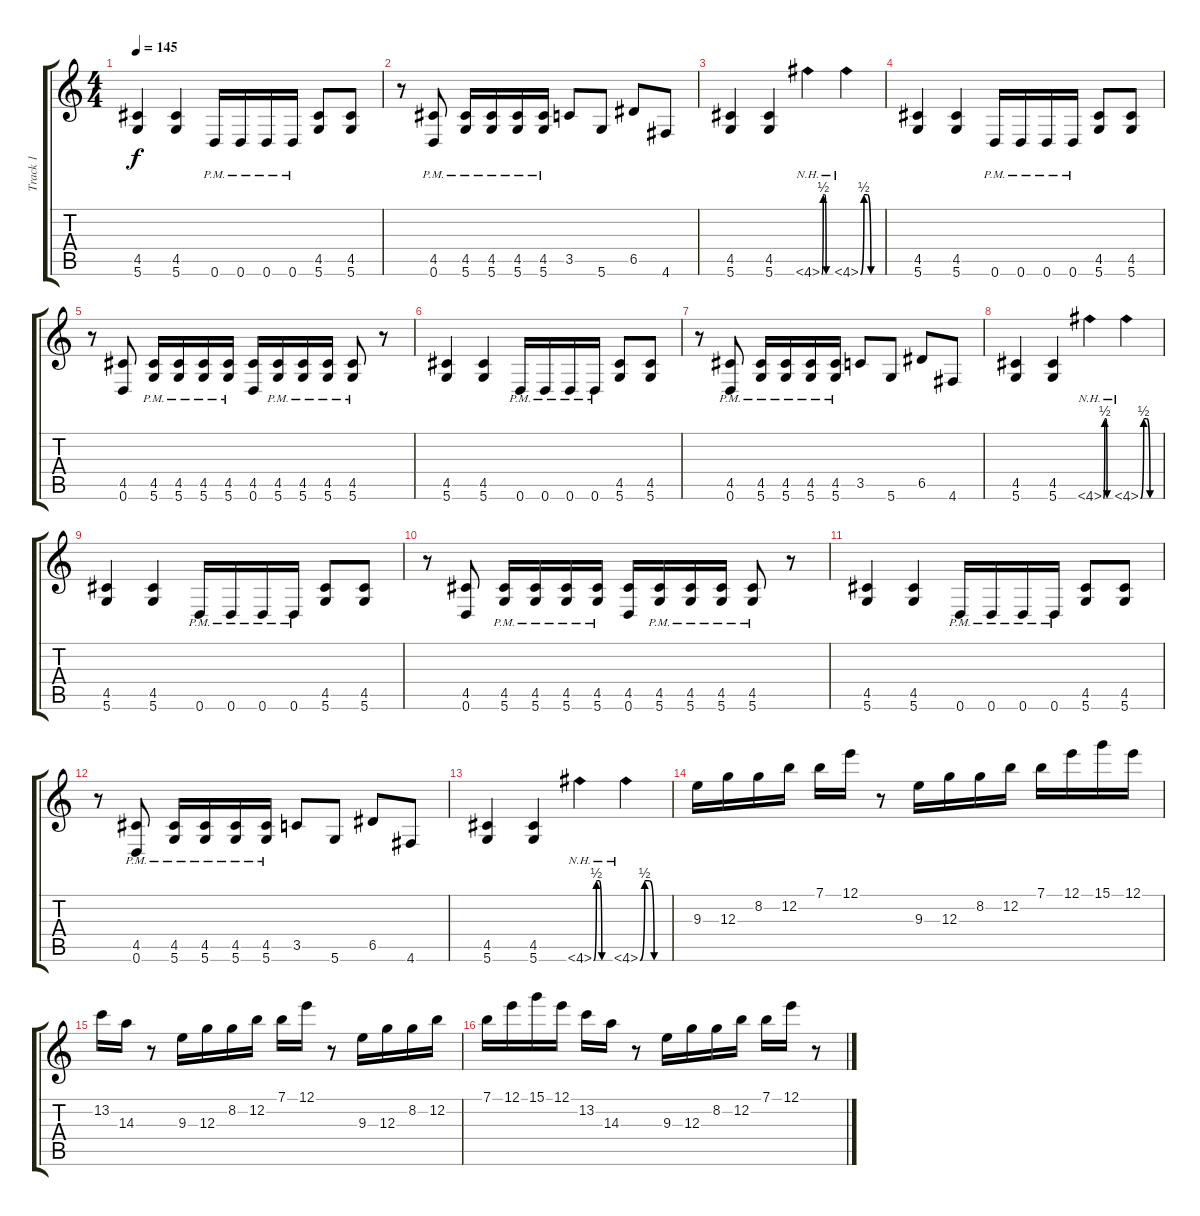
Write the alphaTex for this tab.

\track ("Track 1" "Track 1") {solo instrument distortionguitar}
\staff {score tabs}
\tuning (E4 B3 G3 D3 A2 D2) {hide}
\ts (4 4)
\tempo 145
\clef g2
\ks c
(4.5 5.6).4{dy f} (4.5 5.6).4 0.6{pm}.16 0.6{pm}.16 0.6{pm}.16 0.6{pm}.16 (4.5 5.6).8 (4.5 5.6).8 |
r.8 (4.5 0.6{pm}).8 (4.5 5.6{pm}).16 (4.5 5.6{pm}).16 (4.5 5.6{pm}).16 (4.5 5.6{pm}).16 3.5.8 5.6.8 6.5.8 4.6.8 |
(4.5 5.6).4 (4.5 5.6).4 4.6{be (custom 0 0 10 2 20 2 30 0 60 0) nh}.4 4.6{be (custom 0 0 10 2 20 2 30 0 60 0) nh}.4 |
(4.5 5.6).4 (4.5 5.6).4 0.6{pm}.16 0.6{pm}.16 0.6{pm}.16 0.6{pm}.16 (4.5 5.6).8 (4.5 5.6).8 |
r.8 (4.5 0.6).8 (4.5{pm} 5.6{pm}).16 (4.5{pm} 5.6{pm}).16 (4.5{pm} 5.6{pm}).16 (4.5{pm} 5.6{pm}).16 (4.5 0.6).16 (4.5{pm} 5.6{pm}).16 (4.5{pm} 5.6{pm}).16 (4.5{pm} 5.6{pm}).16 (4.5{pm} 5.6{pm}).8 r.8 |
(4.5 5.6).4 (4.5 5.6).4 0.6{pm}.16 0.6{pm}.16 0.6{pm}.16 0.6{pm}.16 (4.5 5.6).8 (4.5 5.6).8 |
r.8 (4.5 0.6{pm}).8 (4.5 5.6{pm}).16 (4.5 5.6{pm}).16 (4.5 5.6{pm}).16 (4.5 5.6{pm}).16 3.5.8 5.6.8 6.5.8 4.6.8 |
(4.5 5.6).4 (4.5 5.6).4 4.6{be (custom 0 0 10 2 20 2 30 0 60 0) nh}.4 4.6{be (custom 0 0 10 2 20 2 30 0 60 0) nh}.4 |
(4.5 5.6).4 (4.5 5.6).4 0.6{pm}.16 0.6{pm}.16 0.6{pm}.16 0.6{pm}.16 (4.5 5.6).8 (4.5 5.6).8 |
r.8 (4.5 0.6).8 (4.5{pm} 5.6{pm}).16 (4.5{pm} 5.6{pm}).16 (4.5{pm} 5.6{pm}).16 (4.5{pm} 5.6{pm}).16 (4.5 0.6).16 (4.5{pm} 5.6{pm}).16 (4.5{pm} 5.6{pm}).16 (4.5{pm} 5.6{pm}).16 (4.5{pm} 5.6{pm}).8 r.8 |
(4.5 5.6).4 (4.5 5.6).4 0.6{pm}.16 0.6{pm}.16 0.6{pm}.16 0.6{pm}.16 (4.5 5.6).8 (4.5 5.6).8 |
r.8 (4.5 0.6{pm}).8 (4.5 5.6{pm}).16 (4.5 5.6{pm}).16 (4.5 5.6{pm}).16 (4.5 5.6{pm}).16 3.5.8 5.6.8 6.5.8 4.6.8 |
(4.5 5.6).4 (4.5 5.6).4 4.6{be (custom 0 0 10 2 20 2 30 0 60 0) nh}.4 4.6{be (custom 0 0 10 2 20 2 30 0 60 0) nh}.4 |
9.3.16 12.3.16 8.2.16 12.2.16 7.1.16 12.1.16 r.8 9.3.16 12.3.16 8.2.16 12.2.16 7.1.16 12.1.16 15.1.16 12.1.16 |
13.2.16 14.3.16 r.8 9.3.16 12.3.16 8.2.16 12.2.16 7.1.16 12.1.16 r.8 9.3.16 12.3.16 8.2.16 12.2.16 |
7.1.16 12.1.16 15.1.16 12.1.16 13.2.16 14.3.16 r.8 9.3.16 12.3.16 8.2.16 12.2.16 7.1.16 12.1.16 r.8
